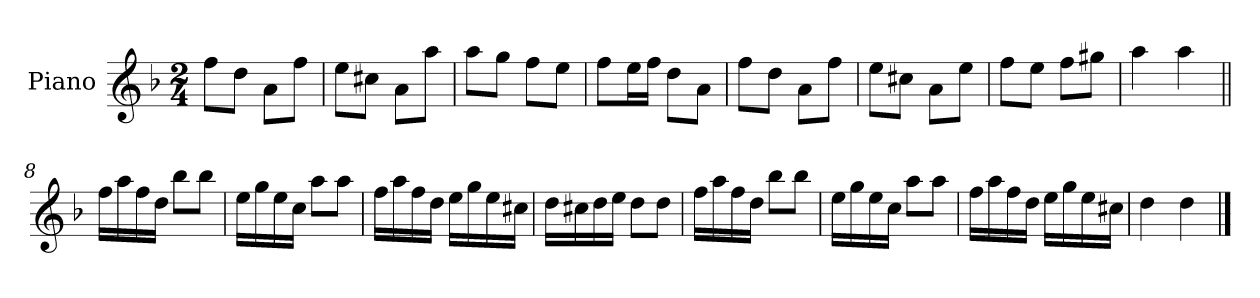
**kern
*part1
*staff1
*I"Piano
*I'Pno.
*clefG2
*k[b-]
*M2/4
=
8ff\L
8dd\J
8a\L
8ff\J
=1
8ee\L
8cc#X\J
8a\L
8aa\J
=2
8aa\L
8gg\J
8ff\L
8ee\J
=3
8ff\L
16ee\L
16ff\JJ
8dd\L
8a\J
=4
8ff\L
8dd\J
8a\L
8ff\J
=5
8ee\L
8cc#X\J
8a\L
8ee\J
=6
8ff\L
8ee\J
8ff\L
8gg#X\J
=7
4aa\
4aa\
=8||
16ff\LL
16aa\
16ff\
16dd\JJ
8bb-\L
8bb-\J
=9
16ee\LL
16gg\
16ee\
16cc\JJ
8aa\L
8aa\J
=10
16ff\LL
16aa\
16ff\
16dd\JJ
16ee\LL
16gg\
16ee\
16cc#X\JJ
=11
16dd\LL
16cc#X\
16dd\
16ee\JJ
8dd\L
8dd\J
=12
16ff\LL
16aa\
16ff\
16dd\JJ
8bb-\L
8bb-\J
=13
16ee\LL
16gg\
16ee\
16cc\JJ
8aa\L
8aa\J
=14
16ff\LL
16aa\
16ff\
16dd\JJ
16ee\LL
16gg\
16ee\
16cc#X\JJ
=15
4dd\
4dd\
==
*-
